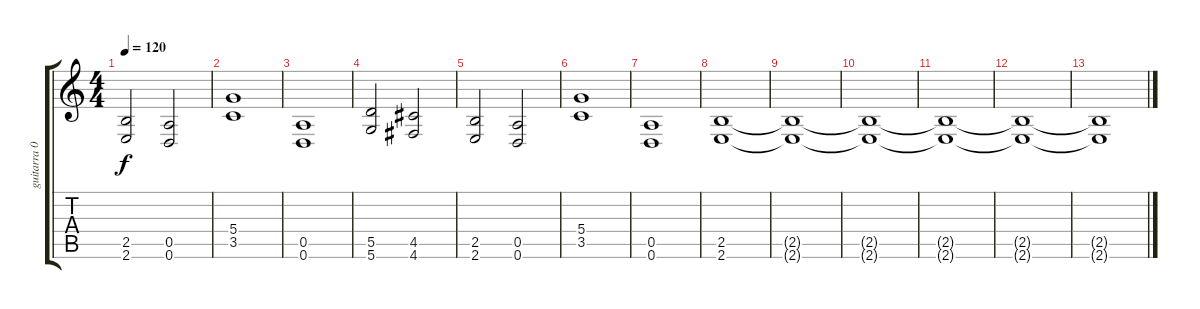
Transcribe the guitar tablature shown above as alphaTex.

\track ("guitarra 02" "guitarra 0") {instrument distortionguitar}
\staff {score tabs}
\tuning (E4 B3 G3 D3 A2 D2) {hide}
\ts (4 4)
\tempo 120
\clef g2
\ks c
(2.5 2.6).2{dy f} (0.5 0.6).2 |
(5.4 3.5).1 |
(0.5 0.6).1 |
(5.5 5.6).2 (4.5 4.6).2 |
(2.5 2.6).2 (0.5 0.6).2 |
(5.4 3.5).1 |
(0.5 0.6).1 |
(2.5 2.6).1{volume 6} |
(2.5{t} 2.6{t}).1 |
(2.5{t} 2.6{t}).1 |
(2.5{t} 2.6{t}).1 |
(2.5{t} 2.6{t}).1{volume 0} |
(2.5{t} 2.6{t}).1
